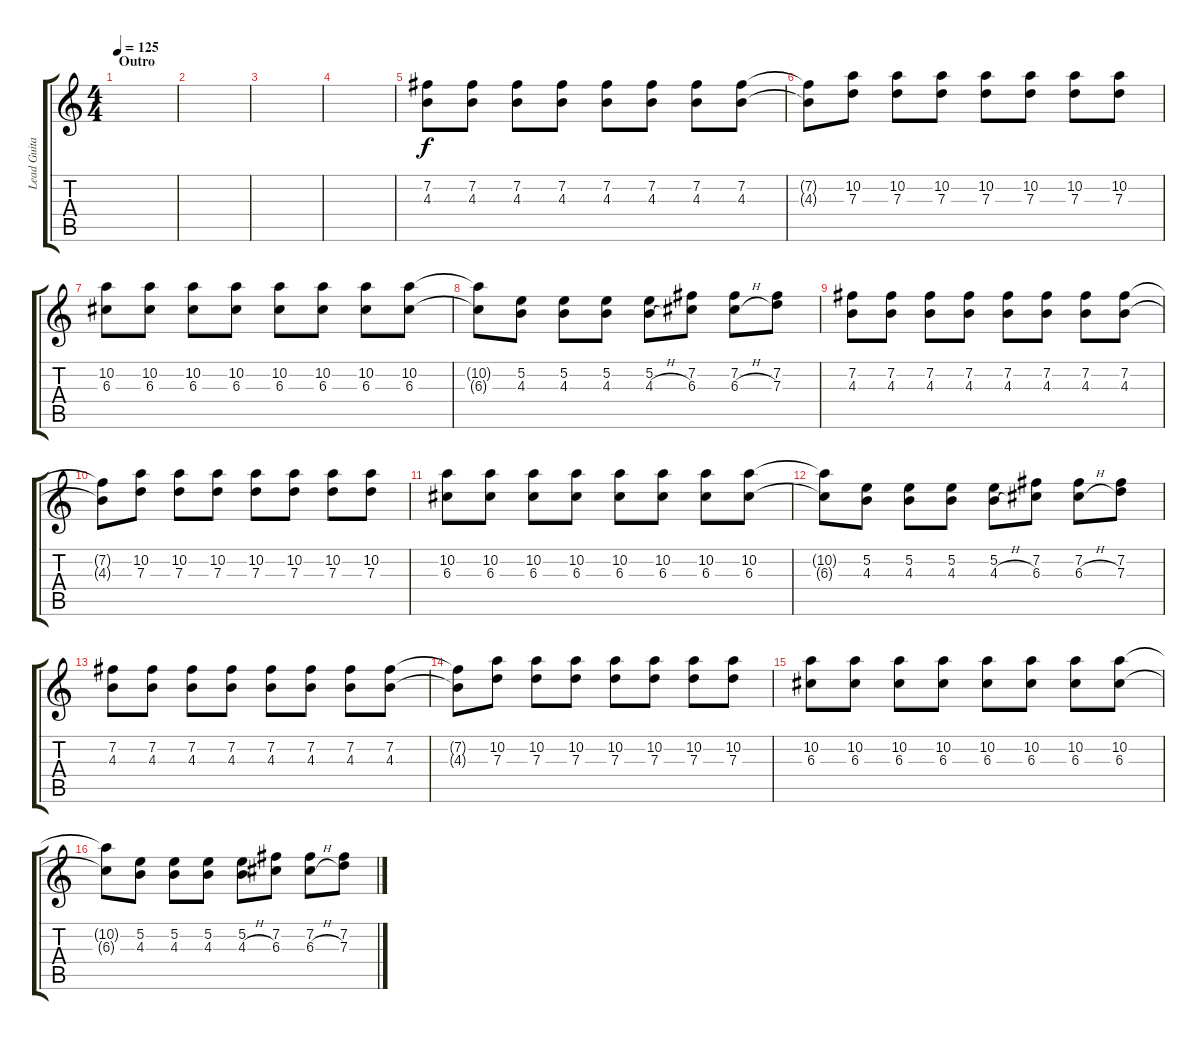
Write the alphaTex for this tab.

\track ("Lead Guitar" "Lead Guita") {instrument distortionguitar}
\staff {score tabs}
\tuning (E4 B3 G3 D3 A2 E2) {hide}
\ts (4 4)
\section ("" "Outro")
\tempo 125
\clef g2
\ks c
|
|
|
|
(7.2 4.3).8{instrument distortionguitar} (7.2 4.3).8 (7.2 4.3).8 (7.2 4.3).8 (7.2 4.3).8 (7.2 4.3).8 (7.2 4.3).8 (7.2 4.3).8 |
(7.2{t} 4.3{t}).8 (10.2 7.3).8 (10.2 7.3).8 (10.2 7.3).8 (10.2 7.3).8 (10.2 7.3).8 (10.2 7.3).8 (10.2 7.3).8 |
(10.2 6.3).8 (10.2 6.3).8 (10.2 6.3).8 (10.2 6.3).8 (10.2 6.3).8 (10.2 6.3).8 (10.2 6.3).8 (10.2 6.3).8 |
(10.2{t} 6.3{t}).8 (5.2 4.3).8 (5.2 4.3).8 (5.2 4.3).8 (5.2 4.3{h}).8 (7.2 6.3).8 (7.2 6.3{h}).8 (7.2 7.3).8 |
(7.2 4.3).8 (7.2 4.3).8 (7.2 4.3).8 (7.2 4.3).8 (7.2 4.3).8 (7.2 4.3).8 (7.2 4.3).8 (7.2 4.3).8 |
(7.2{t} 4.3{t}).8 (10.2 7.3).8 (10.2 7.3).8 (10.2 7.3).8 (10.2 7.3).8 (10.2 7.3).8 (10.2 7.3).8 (10.2 7.3).8 |
(10.2 6.3).8 (10.2 6.3).8 (10.2 6.3).8 (10.2 6.3).8 (10.2 6.3).8 (10.2 6.3).8 (10.2 6.3).8 (10.2 6.3).8 |
(10.2{t} 6.3{t}).8 (5.2 4.3).8 (5.2 4.3).8 (5.2 4.3).8 (5.2 4.3{h}).8 (7.2 6.3).8 (7.2 6.3{h}).8 (7.2 7.3).8 |
(7.2 4.3).8 (7.2 4.3).8 (7.2 4.3).8 (7.2 4.3).8 (7.2 4.3).8 (7.2 4.3).8 (7.2 4.3).8 (7.2 4.3).8 |
(7.2{t} 4.3{t}).8 (10.2 7.3).8 (10.2 7.3).8 (10.2 7.3).8 (10.2 7.3).8 (10.2 7.3).8 (10.2 7.3).8 (10.2 7.3).8 |
(10.2 6.3).8 (10.2 6.3).8 (10.2 6.3).8 (10.2 6.3).8 (10.2 6.3).8 (10.2 6.3).8 (10.2 6.3).8 (10.2 6.3).8 |
(10.2{t} 6.3{t}).8 (5.2 4.3).8 (5.2 4.3).8 (5.2 4.3).8 (5.2 4.3{h}).8 (7.2 6.3).8 (7.2 6.3{h}).8 (7.2 7.3).8
